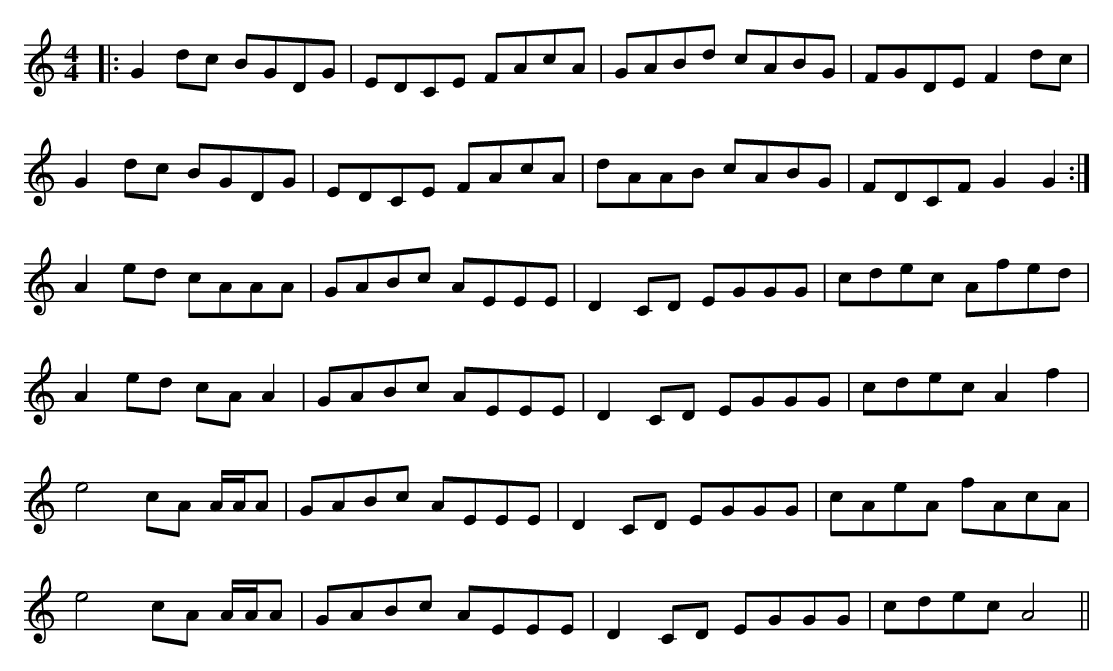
X:1
M:4/4
K:Gmix
|:G2 dc BGDG|EDCE FAcA|GABd cABG|FGDE F2 dc|
G2 dc BGDG|EDCE FAcA|dAAB cABG|FDCF G2 G2:|
A2 ed cAAA|GABc AEEE|D2 CD EGGG|cdec Afed|
A2 ed cA A2|GABc AEEE|D2 CD EGGG|cdec A2 f2|
e4 cA A/A/A|GABc AEEE|D2 CD EGGG|cAeA fAcA|
e4 cA A/A/A|GABc AEEE|D2 CD EGGG|cdec A4||
